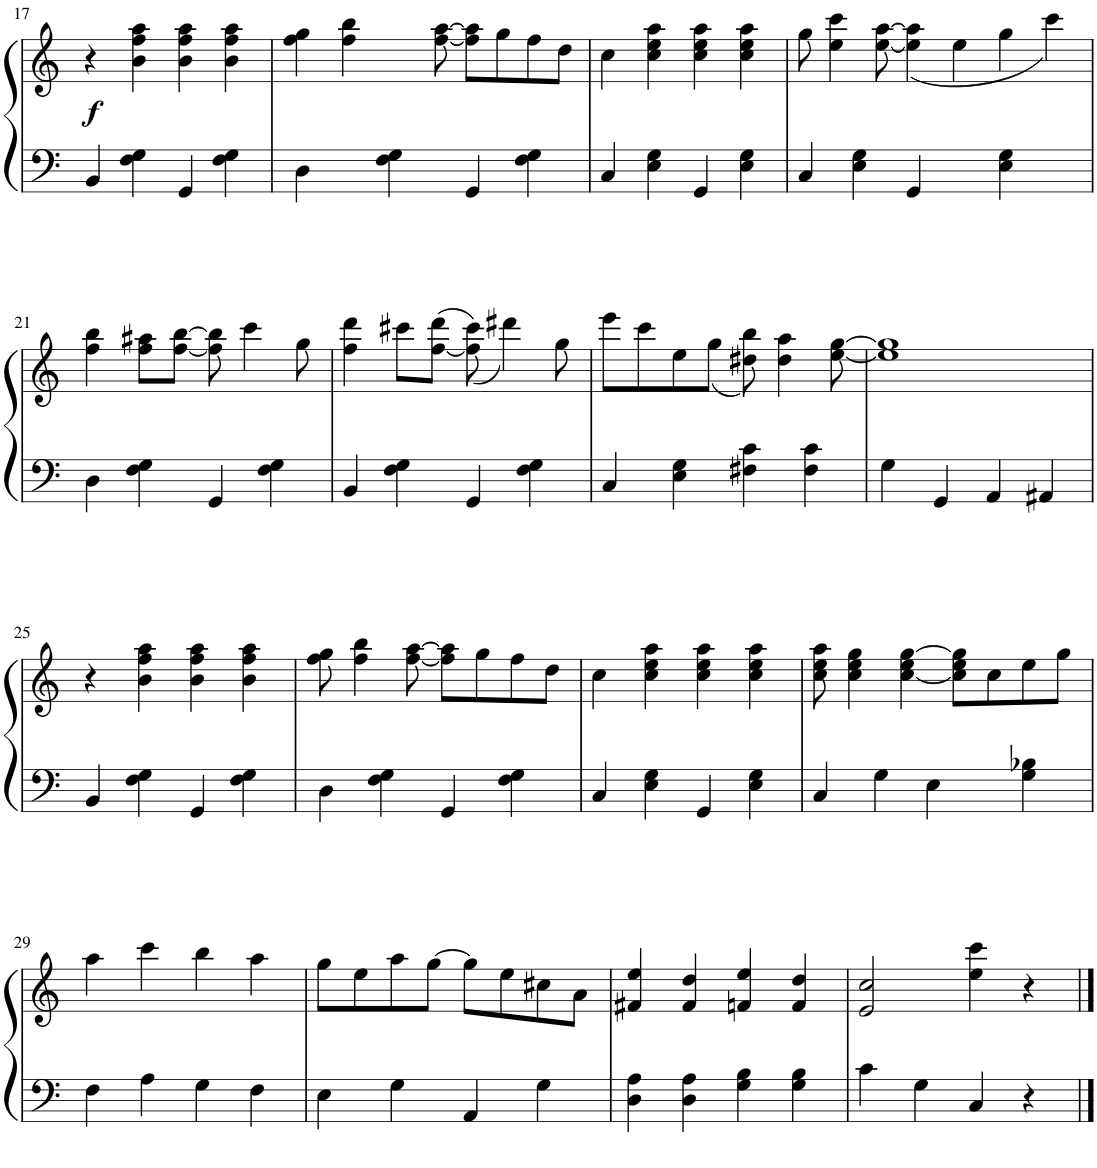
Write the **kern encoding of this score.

**kern	**kern	**dynam
*part1	*part1	*part1
*staff2	*staff1	*staff1/2
*I"Piano	*	*
*I'Pno	*	*
!!LO:PB:g=z
*clefF4	*clefG2	*
*k[]	*k[]	*
*M4/4	*M4/4	*
=17	=17	=17
!	!	!LO:DY:a=2
4BB/	4r	f
4F\ 4G\	4b\ 4ff\ 4aa\	.
4GG/	4b\ 4ff\ 4aa\	.
4F\ 4G\	4b\ 4ff\ 4aa\	.
=18	=18	=18
4D\	4ff\ 4gg\	.
4ryy	4ff\ 4bb\	.
4F\ 4G\	4ryy	.
8ryy	[<8ff\ [>8aa\	.
[8GG/	8ff\] 8aa\]L	.
8ryy	8gg\	.
4F\ 4G\	8ff\	.
.	8dd\J	.
=19	=19	=19
4C/	4cc\	.
8GG/]	4cc\ 4ee\ 4aa\	.
4E\ 4G\	.	.
.	4cc\ 4ee\ 4aa\	.
4GG/	.	.
.	4cc\ 4ee\ 4aa\	.
4E\ 4G\	.	.
.	8ryy	.
=20	=20	=20
4C/	8gg\	.
.	4ee\ 4ccc\	.
4E\ 4G\	.	.
.	[<8ee\ [>8aa\	.
4GG/	(<4ee\] 4aa\]	.
4ryy	4ee\	.
4E\ 4G\	4gg\	.
4ryy	4ccc\)	.
!!LO:LB:g=z
=21	=21	=21
4D\	4ff\ 4bb\	.
4F\ 4G\	8ff\ 8aa#X\L	.
.	[<8ff\ [>8bb\J	.
4GG/	8ff\] 8bb\]	.
.	4ccc\	.
4F\ 4G\	.	.
.	8gg\	.
=22	=22	=22
4BB/	4ff\ 4ddd\	.
4F\ 4G\	8ccc#X\L	.
.	(>[<8ff\ 8ddd\J	.
4GG/	(<8ff\] 8ccc#\)	.
.	4ddd#X\)	.
4F\ 4G\	.	.
.	8gg\	.
=23	=23	=23
4C/	8eee\L	.
.	8ccc\	.
4E\ 4G\	8ee\	.
.	(<8gg\J	.
4F#X\ 4c\	8dd#X\ 8bb\)	.
.	4dd#\ 4aa\	.
4F#\ 4c\	.	.
.	[<8ee\ [>8gg\	.
=24	=24	=24
4G\	1ee] 1gg]	.
4GG/	.	.
4AA/	.	.
4AA#X/	.	.
!!LO:LB:g=z
=25	=25	=25
4BB/	4r	.
4F\ 4G\	4b\ 4ff\ 4aa\	.
4GG/	4b\ 4ff\ 4aa\	.
4F\ 4G\	4b\ 4ff\ 4aa\	.
=26	=26	=26
4D\	8ff\ 8gg\	.
.	4ff\ 4bb\	.
4F\ 4G\	.	.
.	[<8ff\ [>8aa\	.
4GG/	8ff\] 8aa\]L	.
.	8gg\	.
4F\ 4G\	8ff\	.
.	8dd\J	.
=27	=27	=27
4C/	4cc\	.
4E\ 4G\	4cc\ 4ee\ 4aa\	.
4GG/	4cc\ 4ee\ 4aa\	.
4E\ 4G\	4cc\ 4ee\ 4aa\	.
=28	=28	=28
4C/	8cc\ 8ee\ 8aa\	.
.	4cc\ 4ee\ 4gg\	.
4G\	.	.
.	[<4cc\ 4ee\ [>4gg\	.
4E\	.	.
.	8cc\] 8ee\ 8gg\]L	.
8ryy	8cc\	.
[8G\ [8B-X\	8ee\	.
8ryy	8gg\J	.
!!LO:LB:g=z
=29	=29	=29
4F\	4aa\	.
8G\] 8B-\]	4ccc\	.
4A\	.	.
.	4bb\	.
4G\	.	.
.	4aa\	.
4F\	.	.
.	8ryy	.
=30	=30	=30
4E\	8gg\L	.
.	8ee\	.
4G\	8aa\	.
.	[>8gg\J	.
4AA/	8gg\L]	.
.	8ee\	.
4G\	8cc#X\	.
.	8a\J	.
=31	=31	=31
4D\ 4A\	4f#X/ 4ee/	.
4D\ 4A\	4f#/ 4dd/	.
4G\ 4B\	4fn/ 4ee/	.
4G\ 4B\	4f/ 4dd/	.
=32	=32	=32
4c\	2e/ 2cc/	.
4G\	.	.
4C/	4ee\ 4ccc\	.
4r	4r	.
==	==	==
*-	*-	*-
